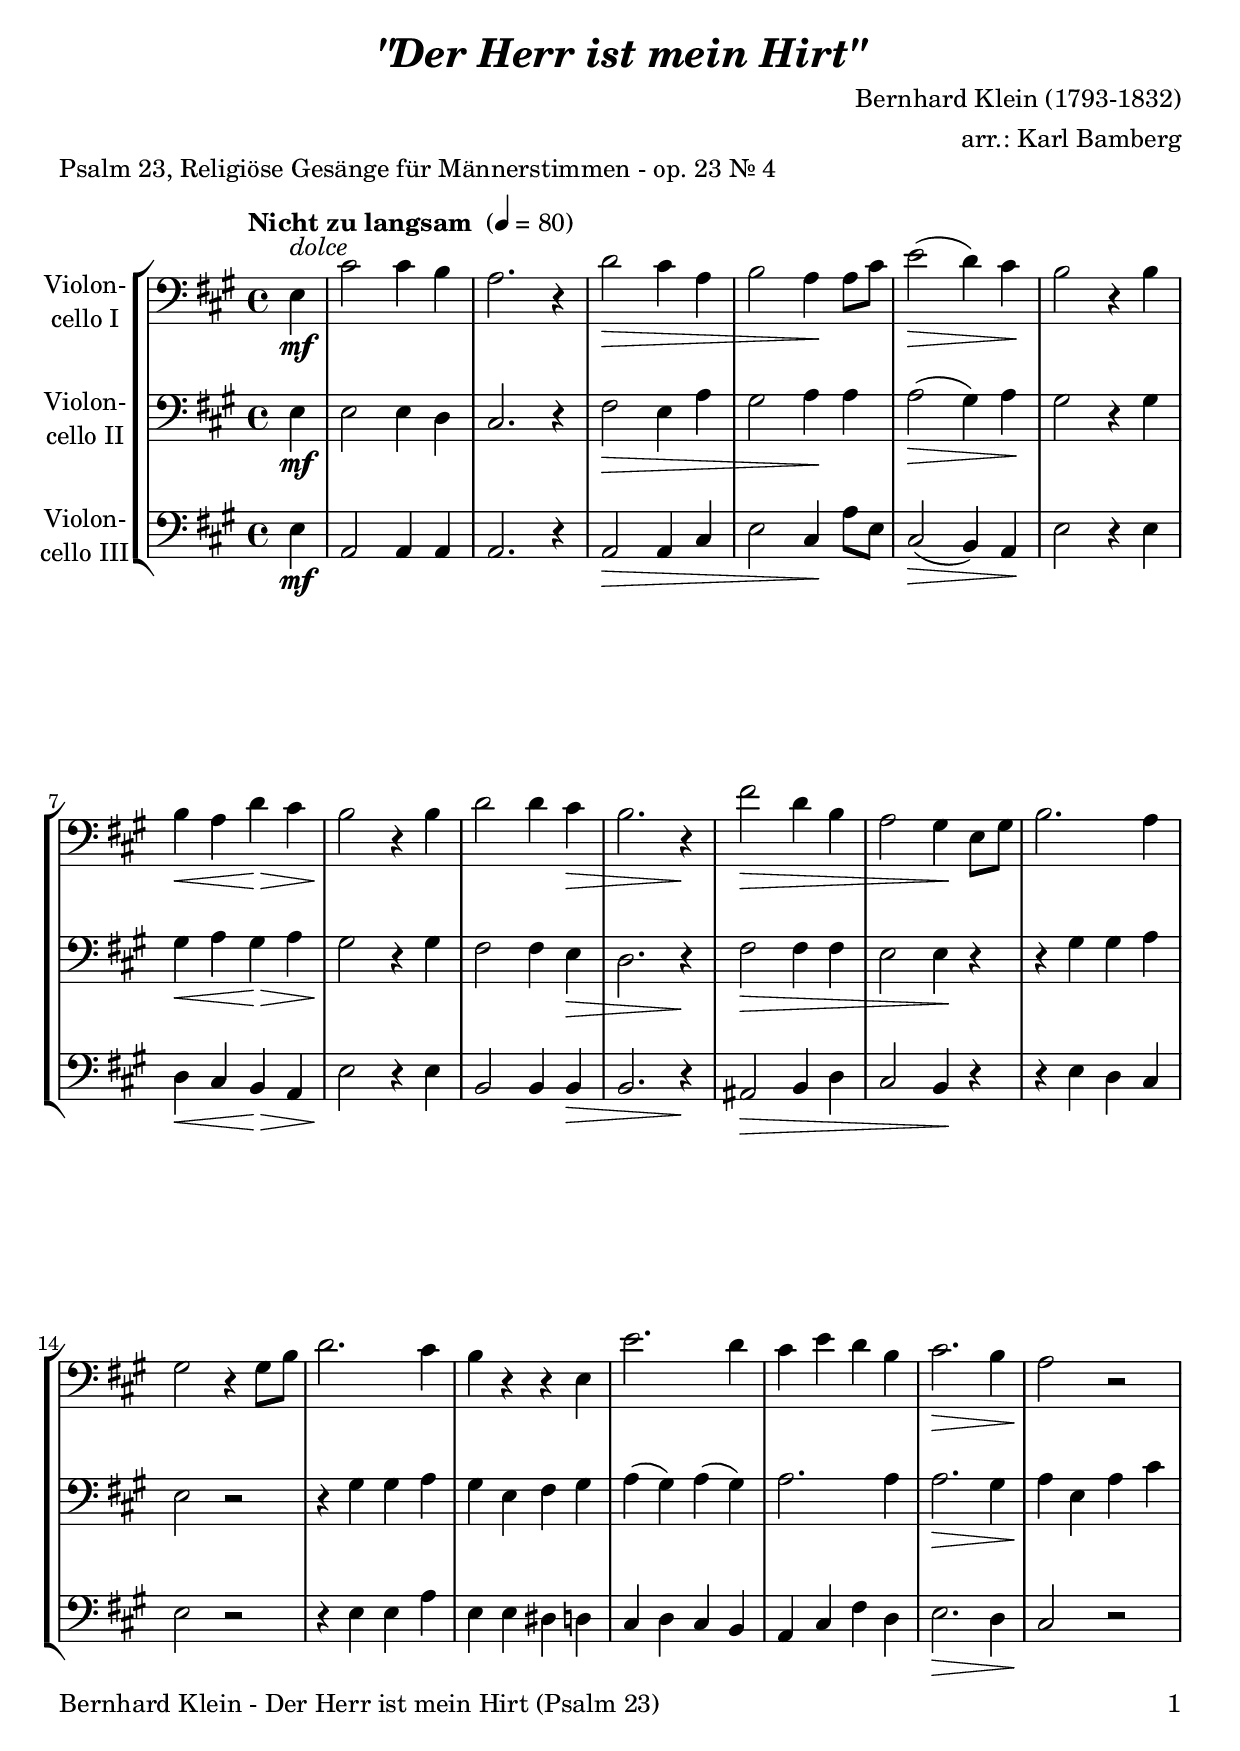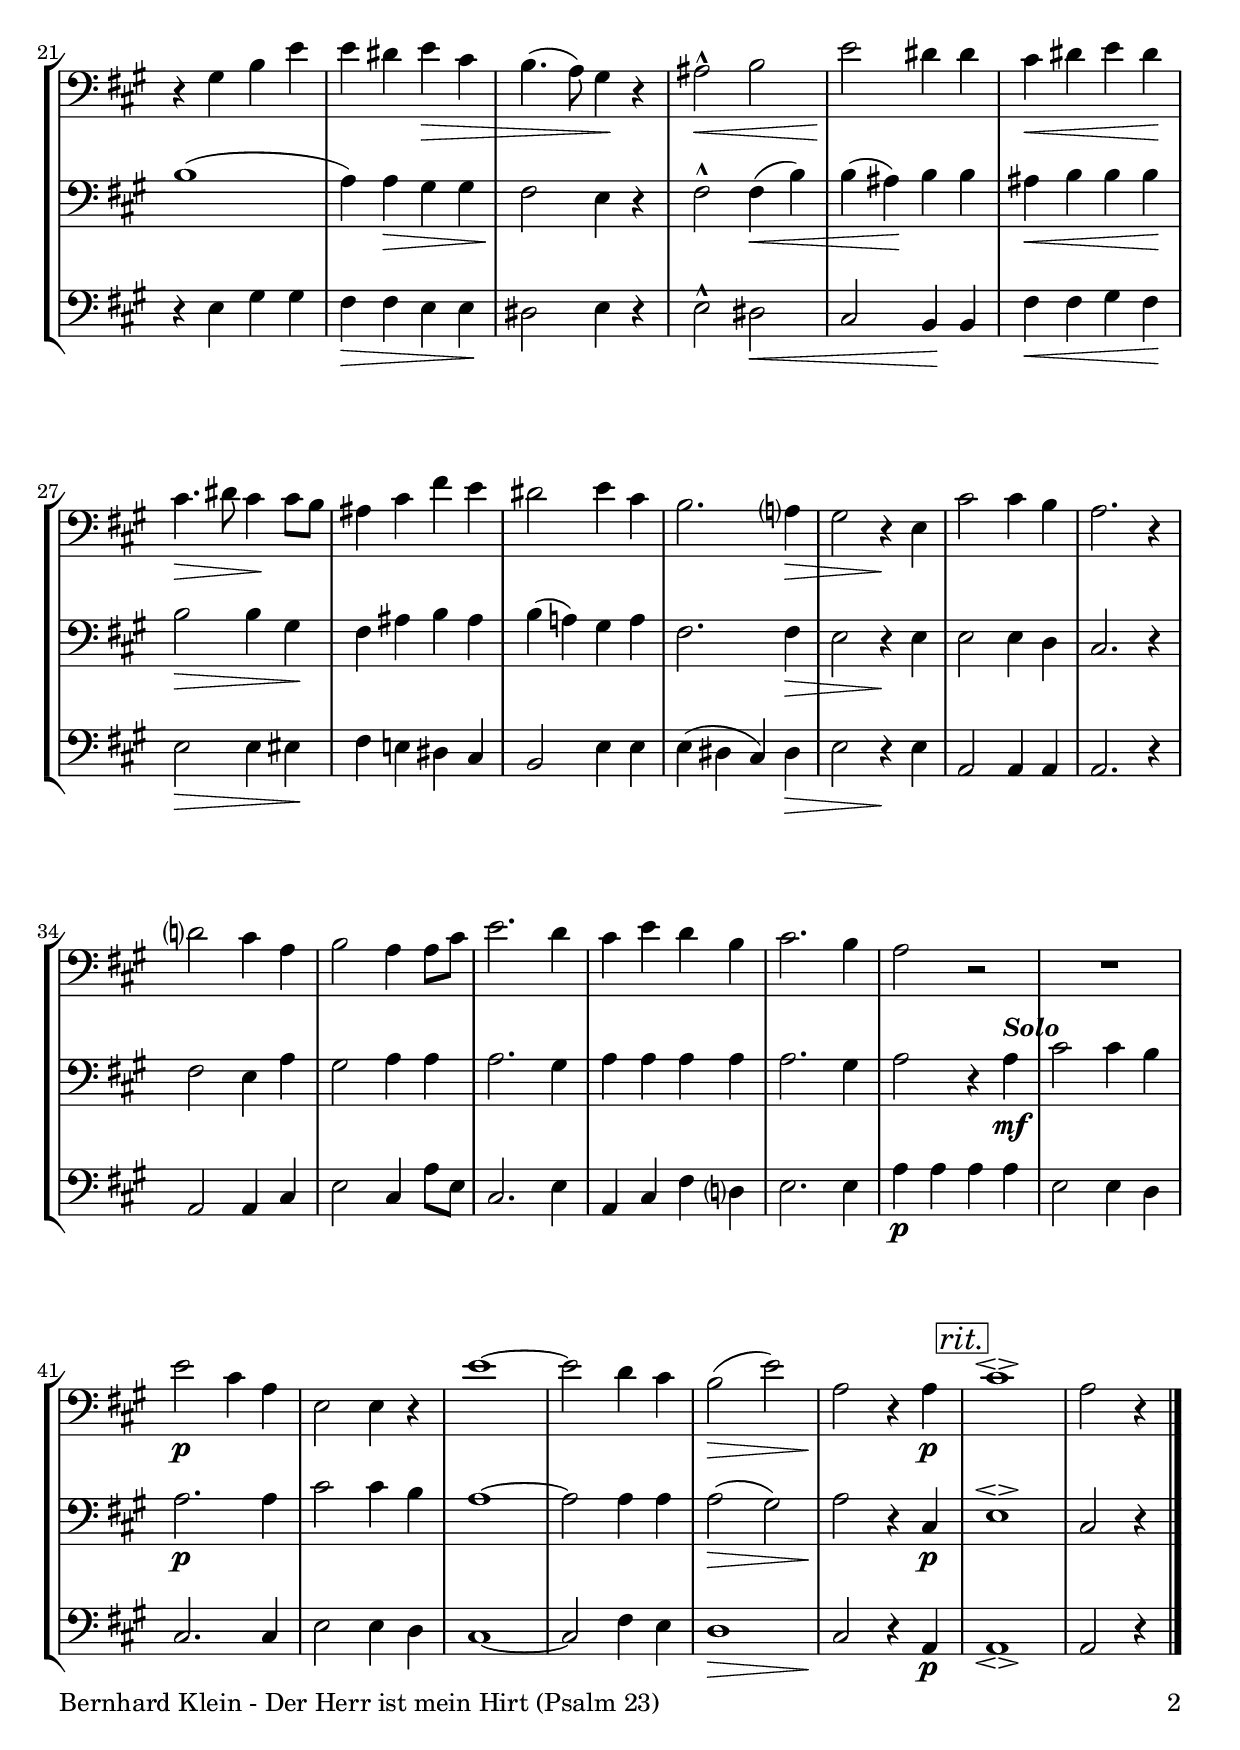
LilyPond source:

\version "2.18.2"
\include "deutsch.ly"
  
#(set-global-staff-size 22)

\header {
  title     = \markup \bold \italic "\"Der Herr ist mein Hirt\""
  composer  = "Bernhard Klein (1793-1832)"
  arranger  = "arr.: Karl Bamberg"
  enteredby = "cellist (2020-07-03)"
  piece     = "Psalm 23, Religiöse Gesänge für Männerstimmen - op. 23 Nr. 4"
}

voiceconsts = {
  \key a \major
  \time 4/4
  \clef "bass"
%  \numericTimeSignature
  \compressFullBarRests
  % Set default beaming for all staves
%  \set Timing.beamExceptions = #'()
%  \set Timing.baseMoment     = #(ly:make-moment 1 4)
%  \set Timing.beatStructure  = #'(1 1 1)
  \tempo "Nicht zu langsam " 4=80
}

micl = "clarinet"
mifl = "flute"
miob = "oboe"
mifh = "french horn"
misx = "tenor sax"
mist = "string ensemble 1"
miba = "cello"

atem = \mark \markup \box \italic "a tempo"
dolc = \markup \italic "dolce"
pocr = \markup \italic "poco cresc."
rit  = \mark \markup \box \italic "rit."
solo = \markup \bold \italic "Solo"

va = \relative c {
  \voiceconsts
  
  \partial 4 e4^\dolc\mf
  cis'2 cis4 h
  a2. r4
  d2\> cis4 a
  h2 a4\! a8 cis
  e2(\> d4) cis\!

  h2 r4 h
  h\< a d\!\> cis
  h2\! r4 h
  d2 d4 cis\>
  h2. r4\!
  fis'2\> d4 h

  a2 gis4\! e8 gis
  h2. a4
  gis2 r4 gis8 h
  d2. cis4
  h r r e,
  e'2. d4

  cis e d h
  cis2.\> h4
  a2\! r
  r4 gis h e
  e dis e\> cis
  h4.( a8) gis4\! r

  ais2-^\< h
  e\! dis4 dis
  cis\< dis e dis\!
  cis4.\> dis8 cis4\! cis8 h
  ais4 cis fis e
  dis2 e4 cis

  h2. a?4\>
  gis2 r4\! e
  cis'2 cis4 h
  a2. r4
  d?2 cis4 a
  h2 a4 a8 cis

  e2. d4
  cis e d h
  cis2. h4
  a2 r
  R1
  e'2\p cis4 a

  e2 e4 r
  e'1~
  e2 d4 cis
  h2(\> e)
  a,2\! r4 a\p \rit
  cis1\espressivo
  a2 r4 \bar "|."
}

vb = \relative c {
  \voiceconsts
  
  \partial 4 e4\mf
  e2 e4 d
  cis2. r4
  fis2\> e4 a
  gis2 a4\! a
  a2(\> gis4) a\!

  gis2 r4 gis
  gis\< a gis\> a
  gis2\! r4 gis
  fis2 fis4 e\>
  d2. r4\!
  fis2\> fis4 fis

  e2 e4\! r
  r gis gis a
  e2 r
  r4 gis gis a
  gis e fis gis
  a( gis) a( gis)

  a2. a4
  a2.\> gis4
  a\! e a cis
  h1(
  a4) a\> gis gis
  fis2\! e4 r

  fis2-^ fis4(\< h)
  h( ais)\! h h
  ais\< h h h\!
  h2\> h4 gis\!
  fis ais h ais
  h( a!) gis a

  fis2. fis4\>
  e2 r4\! e
  e2 e4 d
  cis2. r4
  fis2 e4 a
  gis2 a4 a

  a2. gis4
  a a a a
  a2. gis4
  a2 r4 a^\solo\mf
  cis2 cis4 h
  a2.\p a4

  cis2 cis4 h
  a1~
  a2 a4 a
  a2(\> gis)
  a\! r4 cis,\p \rit
  e1\espressivo
  cis2 r4 \bar "|."
}

vc = \relative c {
  \voiceconsts
  
  \partial 4 e4\mf
  a,2 a4 a
  a2. r4
  a2\> a4 cis
  e2 cis4\! a'8 e
  cis2(\> h4) a\!

  e'2 r4 e
  d\< cis h\!\> a
  e'2\! r4 e
  h2 h4 h\>
  h2. r4\!
  ais2\> h4 d

  cis2 h4\! r
  r e d cis
  e2 r
  r4 e e a
  e e dis d
  cis d cis h

  a cis fis d
  e2.\> d4
  cis2\! r
  r4 e gis gis
  fis\> fis e e\!
  dis2 e4 r

  e2-^ dis\<
  cis h4\! h
  fis'\< fis gis fis\!
  e2\> e4 eis\!
  fis e! dis cis
  h2 e4 e

  e( dis cis) dis\>
  e2 r4\! e
  a,2 a4 a
  a2. r4
  a2 a4 cis
  e2 cis4 a'8 e

  cis2. e4
  a, cis fis d?
  e2. e4
  a\p a a a
  e2 e4 d
  cis2. cis4

  e2 e4 d
  cis1~
  cis2 fis4 e
  d1\>
  cis2\! r4 a\p \rit
  a1\espressivo
  a2 r4 \bar "|."
}


music = \new StaffGroup <<
      \new Staff {
	\set Staff.midiInstrument = \miba
	\set Staff.instrumentName = \markup \center-column { "Violon-" "cello I" }
	\transpose a a { \va }
      }

      \new Staff {
	\set Staff.midiInstrument = \miba
	\set Staff.instrumentName = \markup \center-column { "Violon-" "cello II" }
	\transpose a a { \vb }
      }

      \new Staff {
	\set Staff.midiInstrument = \miba
	\set Staff.instrumentName = \markup \center-column { "Violon-" "cello III" }
	\transpose a a { \vc }
      }
>>

\book {
   \paper {
    print-page-number = ##t
    print-first-page-number = ##t
    ragged-last-bottom = ##f
    oddHeaderMarkup = \markup \null
    evenHeaderMarkup = \markup \null
    oddFooterMarkup = \markup {
      \fill-line {
        \on-the-fly #print-page-number-check-first
        "Bernhard Klein - Der Herr ist mein Hirt (Psalm 23)" \fromproperty #'page:page-number-string
      }
    }
    evenFooterMarkup = \oddFooterMarkup
  } \score {
    \music
    \layout {}
  }

  \score {
    \unfoldRepeats \music

    \midi {
      \context {
        \Score
      }
    }
  }
}